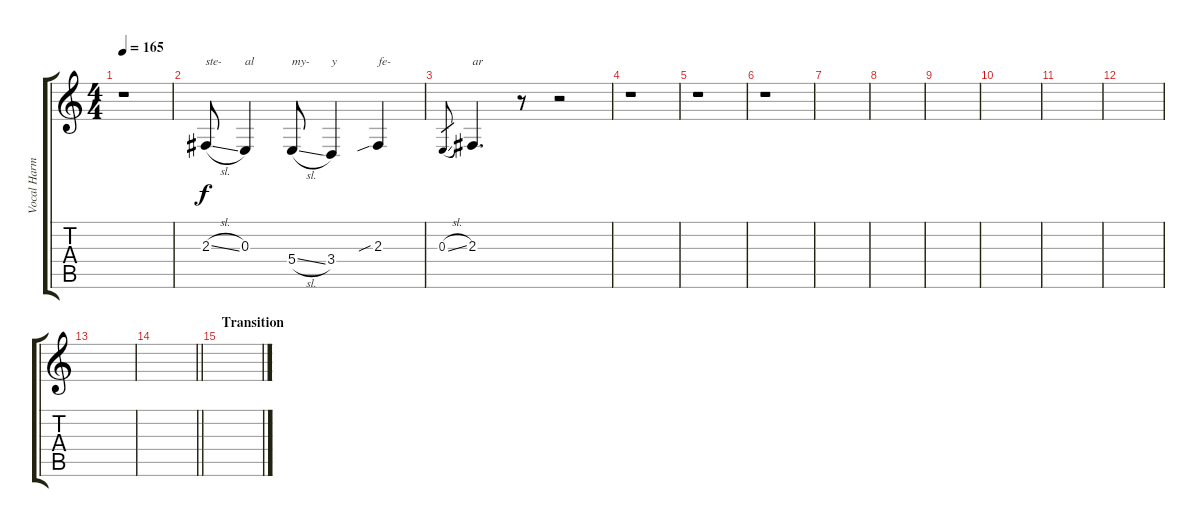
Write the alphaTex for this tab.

\track ("Vocal Harmony" "Vocal Harm") {instrument lead2sawtooth}
\staff {score tabs}
\tuning (Db4 Ab3 E3 B2 Gb2 B1) {hide}
\ts (4 4)
\tempo 165
\clef g2
\ks c
r.1{dy f} |
2.3{sl}.8{txt "ste-"} 0.3.4{txt "al"} 5.4{sl}.8{txt "my-"} 3.4.4{txt "y"} 2.3{sib}.4{txt "fe-"} |
0.3{sl}.8{gr} 2.3.4{d txt "ar"} r.8 r.2 |
r.1 |
r.1 |
r.1 |
|
|
|
|
|
|
|
\barLineRight lightlight
|
\section ("" "Transition")
